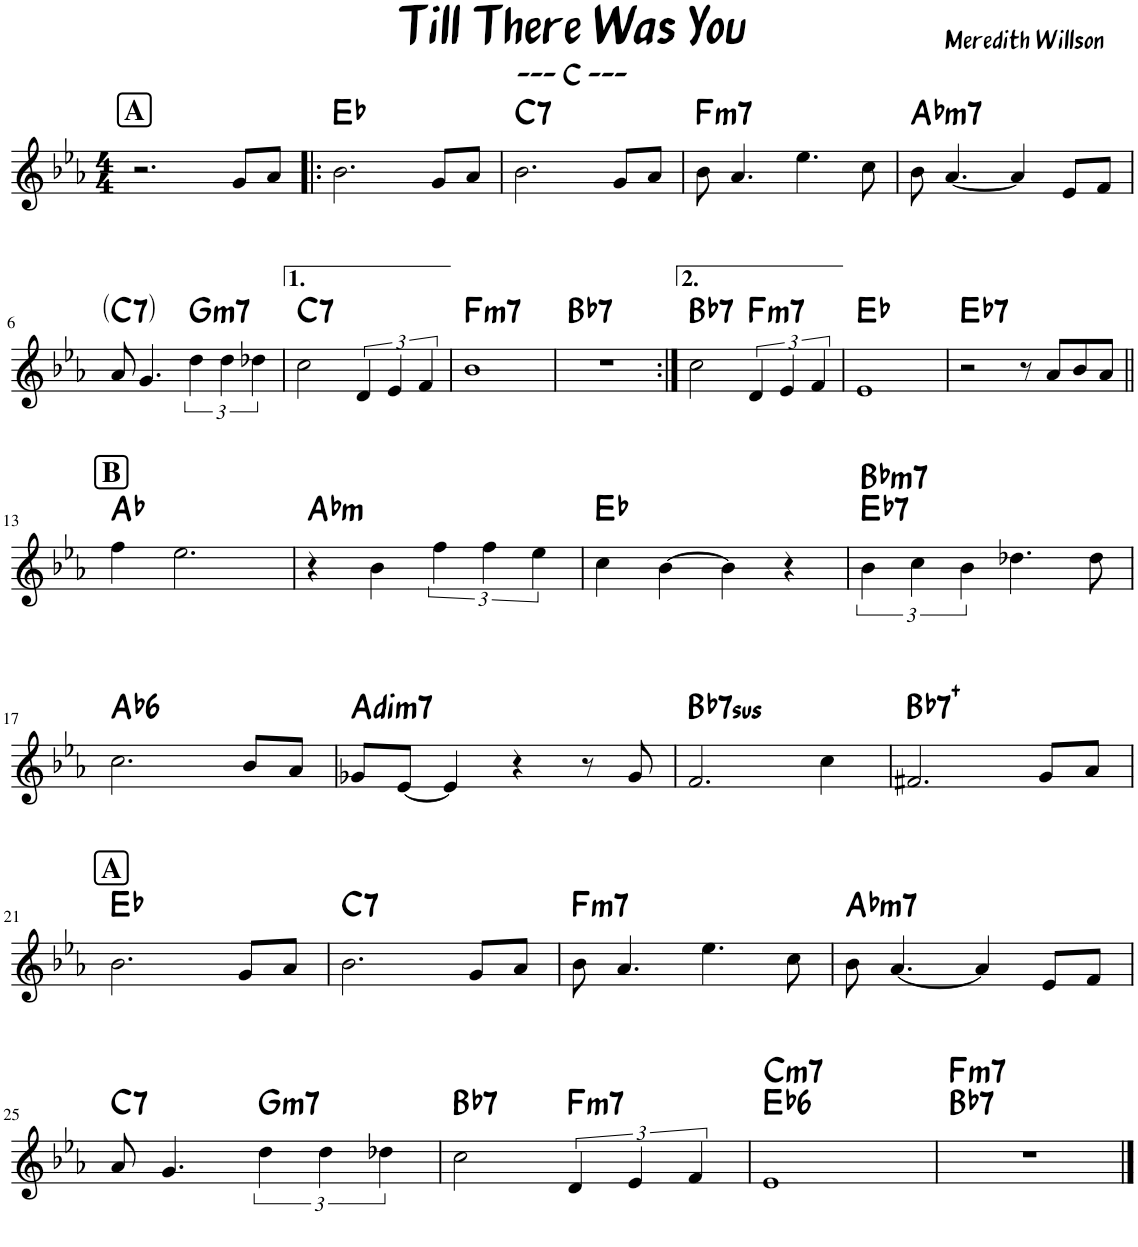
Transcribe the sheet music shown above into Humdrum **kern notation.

**kern	**harte
*part1	*part1
*staff1	*
*I"Piano	*
*I'Pno	*
*clefG2	*
*k[b-e-a-]	*
*M4/4	*
=1	=1
!LO:TX:a:B:t=A	!
2.r	.
8g/L	.
8a-/J	.
=2!|:	=2!|:
!	!LO:H:kt=N.C.
2.b-\	N
8g/L	.
8a-/J	.
=3	=3
!	!LO:H:kt=7
2.b-\	C:7
8g/L	.
8a-/J	.
=4	=4
!	!LO:H:kt=m7
8b-\	F:min7
4.a-/	.
4.ee-\	.
8cc\	.
=5	=5
!	!LO:H:kt=m7
8b-\	Ab:min7
[4.a-/	.
4a-/]	.
8e-/L	.
8f/J	.
!!LO:LB:g=z
=6	=6
!	!LO:H:kt=7
8a-/	C:7
4.g/	.
!	!LO:H:kt=m7
6dd\	G:min7
6dd\	.
6dd-X\	.
=7	=7
!	!LO:H:kt=7
2cc\	C:7
6d/	.
6e-/	.
6f/	.
=8	=8
!	!LO:H:kt=m7
1b-	F:min7
=9	=9
!	!LO:H:kt=7
1r	Bb:7
=10:|!	=10:|!
!	!LO:H:kt=7
2cc\	Bb:7
!	!LO:H:kt=m7
6d/	F:min7
6e-/	.
6f/	.
=11	=11
!	!LO:H:kt=N.C.
1e-	N
=12	=12
!	!LO:H:kt=7
2r	Eb:7
8r	.
8a-/L	.
8b-/	.
8a-/J	.
!!LO:LB:g=z
=13||	=13||
!LO:TX:a:B:t=B	!LO:H:kt=N.C.
4ff\	N
2.ee-\	.
=14	=14
!	!LO:H:kt=m
4r	Ab:min
4b-\	.
6ff\	.
6ff\	.
6ee-\	.
=15	=15
!	!LO:H:kt=N.C.
4cc\	N
[4b-\	.
4b-\]	.
4r	.
=16	=16
!	!LO:H:n=1:kt=7
!	!LO:H:n=2:kt=m7
6b-\	Eb:7 Bb:min7
6cc\	.
6b-\	.
4.dd-X\	.
8dd-\	.
!!LO:LB:g=z
=17	=17
!	!LO:H:kt=6
2.cc\	Ab:maj6
8b-/L	.
8a-/J	.
=18	=18
!	!LO:H:kt=dim7
8g-X/L	A:dim7
[8e-/J	.
4e-/]	.
4r	.
8r	.
8g-/	.
=19	=19
!	!LO:H:kt=7sus
2.f/	Bb:sus4(7)
4cc\	.
=20	=20
!	!LO:H:kt=7+
2.f#X/	Bb:aug(b7)
8g/L	.
8a-/J	.
!!LO:LB:g=z
=21	=21
!LO:TX:a:B:t=A	!LO:H:kt=N.C.
2.b-\	N
8g/L	.
8a-/J	.
=22	=22
!	!LO:H:kt=7
2.b-\	C:7
8g/L	.
8a-/J	.
=23	=23
!	!LO:H:kt=m7
8b-\	F:min7
4.a-/	.
4.ee-\	.
8cc\	.
=24	=24
!	!LO:H:kt=m7
8b-\	Ab:min7
[4.a-/	.
4a-/]	.
8e-/L	.
8f/J	.
!!LO:LB:g=z
=25	=25
!	!LO:H:kt=7
8a-/	C:7
4.g/	.
!	!LO:H:kt=m7
6dd\	G:min7
6dd\	.
6dd-X\	.
=26	=26
!	!LO:H:kt=7
2cc\	Bb:7
!	!LO:H:kt=m7
6d/	F:min7
6e-/	.
6f/	.
=27	=27
!	!LO:H:n=1:kt=6
!	!LO:H:n=2:kt=m7
1e-	Eb:maj6 C:min7
=28	=28
!	!LO:H:n=1:kt=7
!	!LO:H:n=2:kt=m7
1r	Bb:7 F:min7
==	==
*-	*-
